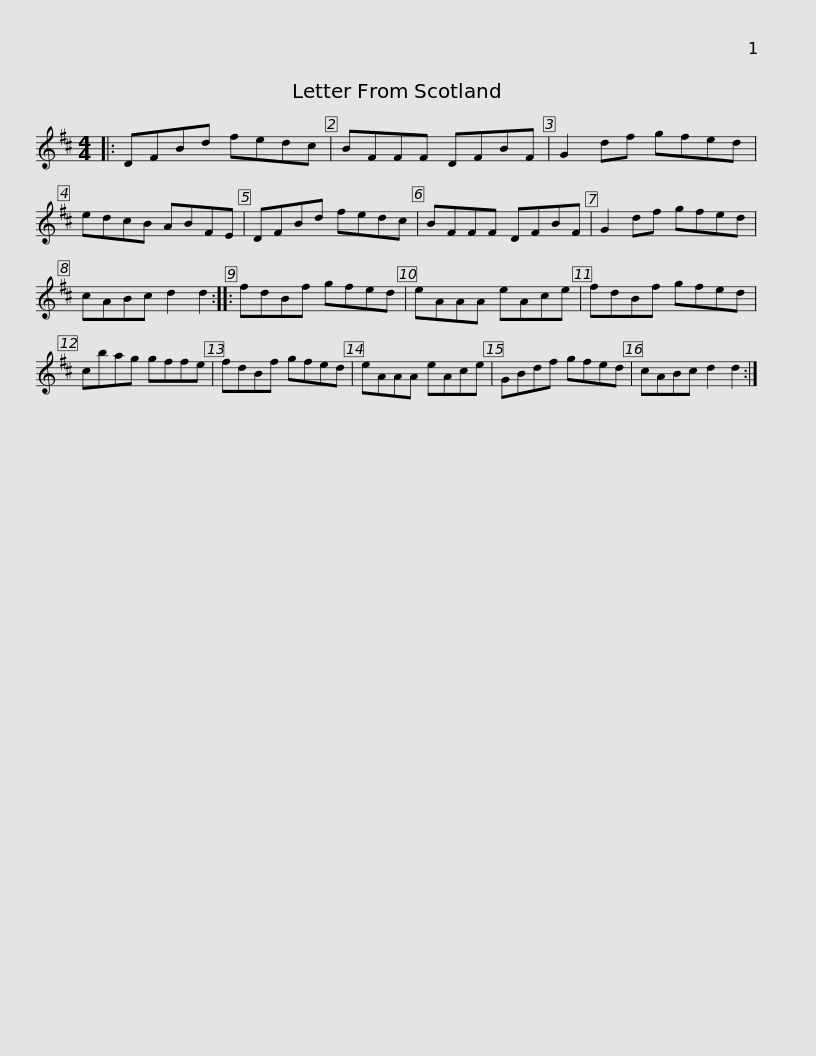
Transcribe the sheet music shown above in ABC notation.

X:1
L:1/8
M:4/4
I:linebreak $
K:D
V:1 treble
V:1
|: DFBd fedc | BFFF DFBF | G2 df gfed | edcB ABFE | DFBd fedc |$ %5
 BFFF DFBF | G2 df gfed | cABc d2 d2 :: fdBf gfed | eAAA eAce |$ %10
 fdBf gfed | cbag gffe | fdBf gfed | eAAA eAce | GBdf gfed |$ %15
 cABc d2 d2 :| %16
